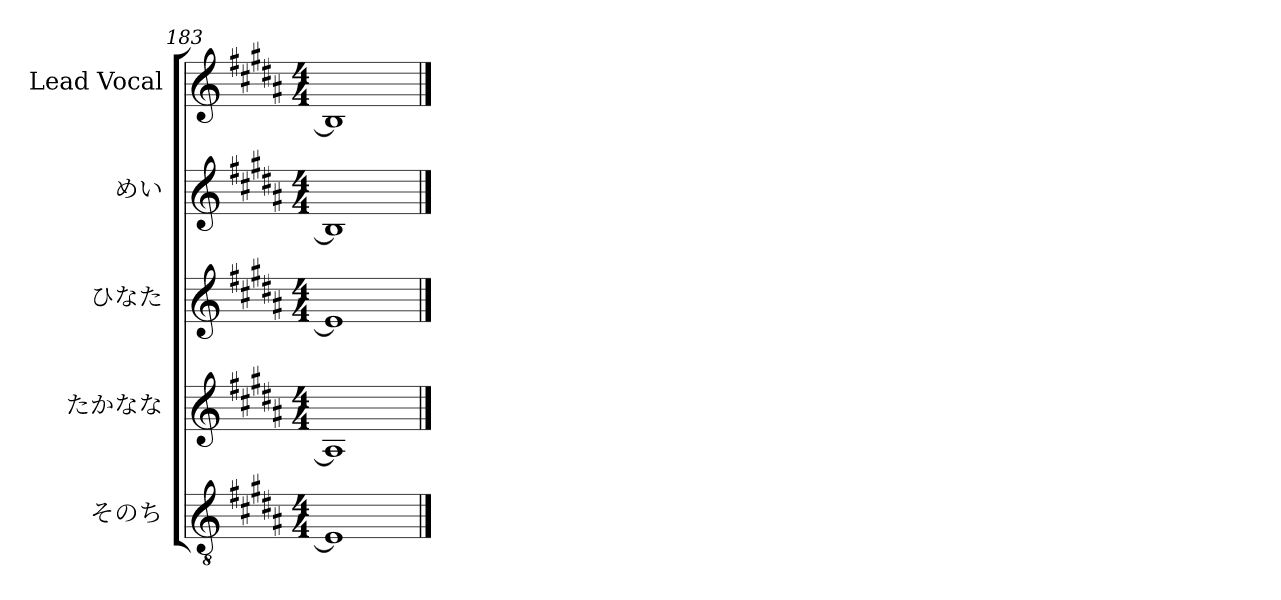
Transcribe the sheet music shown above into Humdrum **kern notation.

**kern	**kern	**kern	**kern	**kern
*part5	*part4	*part3	*part2	*part1
*staff5	*staff4	*staff3	*staff2	*staff1
*I"そのち	*I"たかなな	*I"ひなた	*I"めい	*I"Lead Vocal
*clefGv2	*clefG2	*clefG2	*clefG2	*clefG2
*k[f#c#g#d#a#]	*k[f#c#g#d#a#]	*k[f#c#g#d#a#]	*k[f#c#g#d#a#]	*k[f#c#g#d#a#]
*M4/4	*M4/4	*M4/4	*M4/4	*M4/4
=183	=183	=183	=183	=183
1E]	1A#]	1e]	1B]	1B]
==	==	==	==	==
*-	*-	*-	*-	*-
